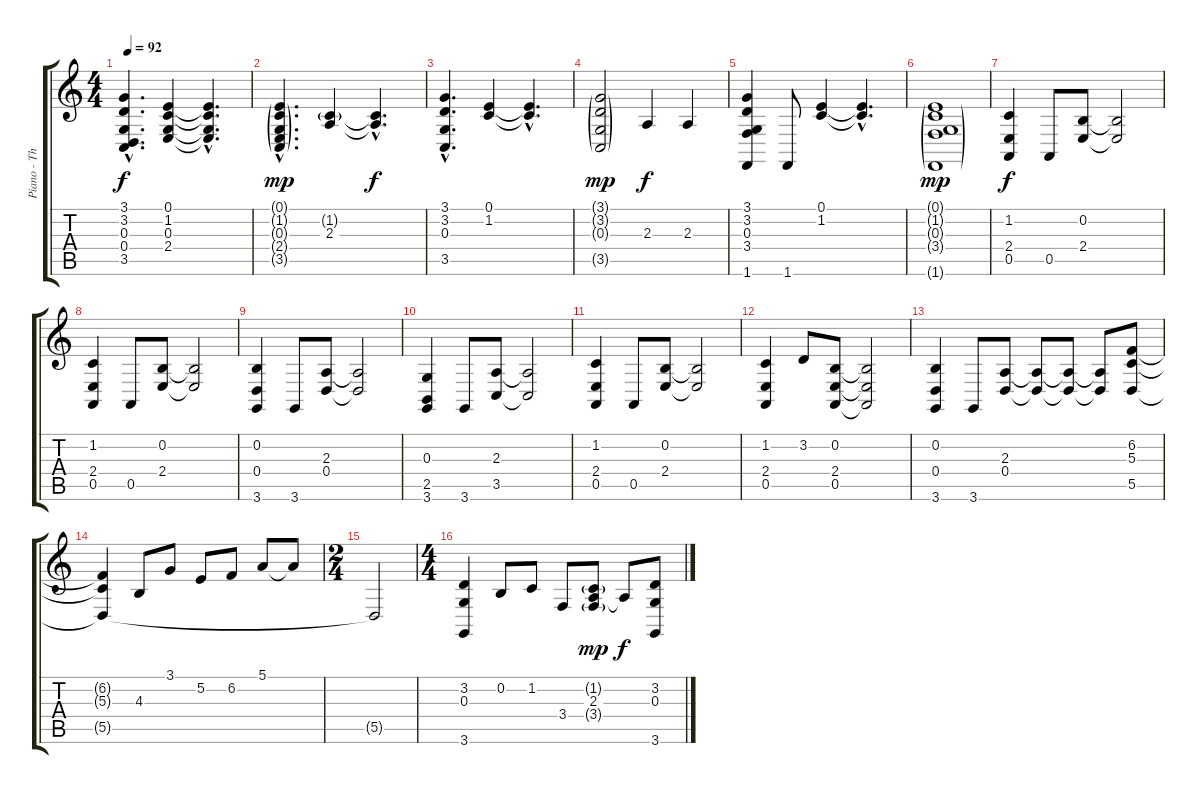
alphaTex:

\track ("Piano - The Edge" "Piano - Th") {instrument acousticgrandpiano}
\staff {score tabs}
\tuning (E4 B3 G3 D3 A2 E2) {hide}
\ts (4 4)
\tempo 92
\clef g2
\ks c
(3.1{hac} 3.2{hac} 0.3{hac} 0.4{hac} 3.5{hac}).4{d dy f} (0.1 1.2 0.3 2.4).4 (0.1{hac t} 1.2{hac t} 0.3{hac t} 2.4{hac t}).4{d} |
(0.1{g hac} 1.2{g hac} 0.3{g hac} 2.4{g hac} 3.5{g hac}).4{d dy mp} (1.2{g} 2.3).4 (1.2{hac t} 2.3{hac t}).4{d dy f} |
(3.1{hac} 3.2{hac} 0.3{hac} 3.5{hac}).4{d} (0.1 1.2).4 (0.1{hac t} 1.2{hac t}).4{d} |
(3.1{g} 3.2{g} 0.3{g} 3.5{g}).2{dy mp} 2.3.4{dy f} 2.3.4 |
(3.1 3.2 0.3 3.4 1.6).4 1.6.8 (0.1 1.2).4 (0.1{hac t} 1.2{hac t}).4{d} |
(0.1{g} 1.2{g} 0.3{g} 3.4{g} 1.6{g}).1{dy mp} |
(1.2 2.4 0.5).4{dy f} 0.5.8 (0.2 2.4).8 (0.2{t} 2.4{t}).2 |
(1.2 2.4 0.5).4 0.5.8 (0.2 2.4).8 (0.2{t} 2.4{t}).2 |
(0.2 0.4 3.6).4 3.6.8 (2.3 0.4).8 (2.3{t} 0.4{t}).2 |
(0.3 2.5 3.6).4 3.6.8 (2.3 3.5).8 (2.3{t} 3.5{t}).2 |
(1.2 2.4 0.5).4 0.5.8 (0.2 2.4).8 (0.2{t} 2.4{t}).2 |
(1.2 2.4 0.5).4 3.2.8 (0.2 2.4 0.5).8 (0.2{t} 2.4{t} 0.5{t}).2 |
(0.2 0.4 3.6).4 3.6.8 (2.3 0.4).8 (2.3{t} 0.4{t}).8 (2.3{t} 0.4{t}).8 (2.3{t} 0.4{t}).8 (6.2 5.3 5.5).8 |
(6.2{t} 5.3{t} 5.5{t}).4 4.3.8 3.1.8 5.2.8 6.2.8 5.1.8 5.1{t}.8 |
\ts (2 4)
5.5{t}.2 |
\ts (4 4)
(3.2 0.3 3.6).4 0.2.8 1.2.8 3.4.8 (1.2{g} 2.3 3.4{g}).8{dy mp} 2.3{t}.8{dy f} (3.2 0.3 3.6).8
